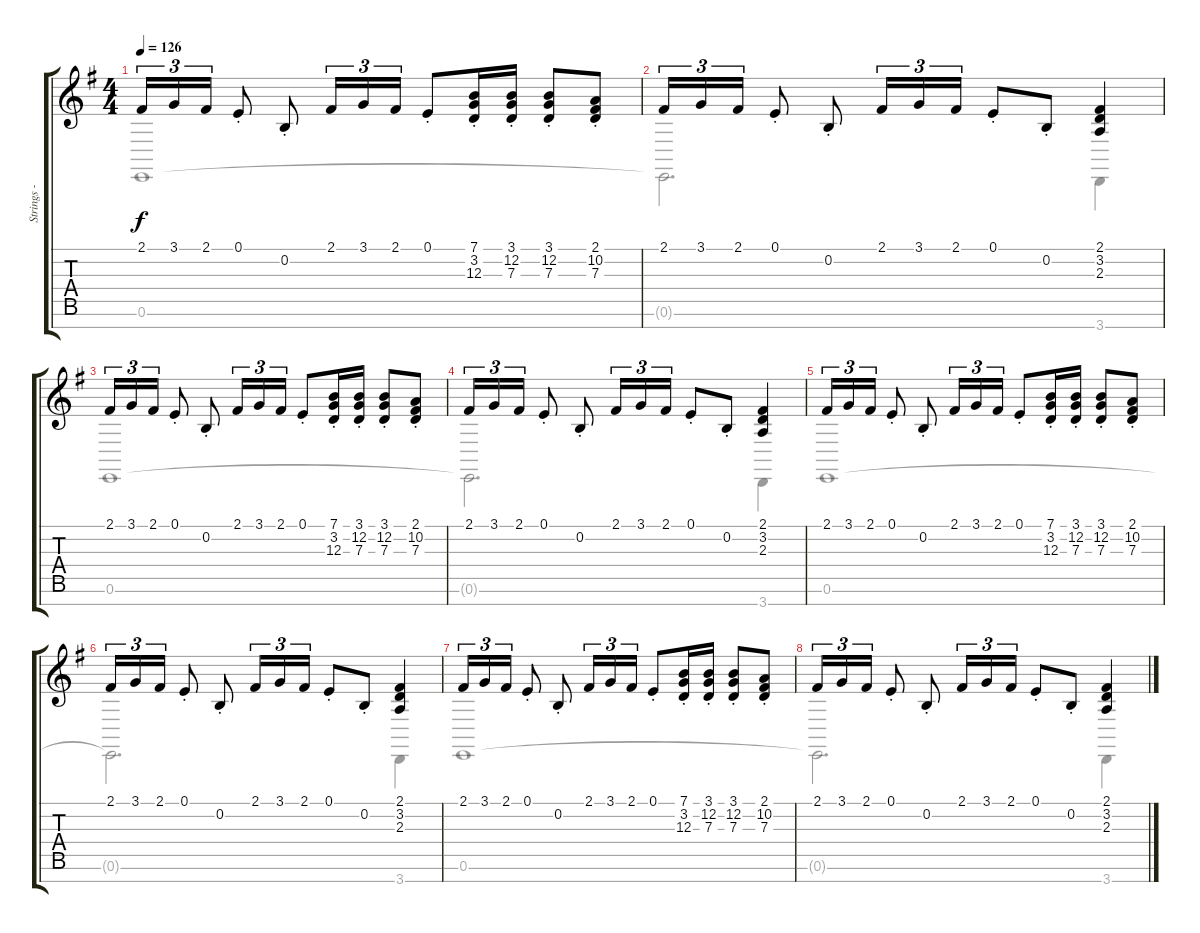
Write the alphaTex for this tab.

\track ("Strings - Tuomas" "Strings - ") {instrument stringensemble1}
\staff {score tabs}
\tuning (E4 B3 G3 D3 A2 E2 B1) {hide}
\voice
\ts (4 4)
\tempo 126
\clef g2
\ks eminor
2.1.16{tu (3 2) dy f} 3.1.16{tu (3 2)} 2.1.16{tu (3 2)} 0.1{st}.8 0.2{st}.8 2.1.16{tu (3 2)} 3.1.16{tu (3 2)} 2.1.16{tu (3 2)} 0.1{st}.8 (7.1{st} 3.2{st} 12.3{st}).16 (3.1{st} 12.2{st} 7.3{st}).16 (3.1{st} 12.2{st} 7.3{st}).8 (2.1{st} 10.2{st} 7.3{st}).8 |
2.1.16{tu (3 2)} 3.1.16{tu (3 2)} 2.1.16{tu (3 2)} 0.1{st}.8 0.2{st}.8 2.1.16{tu (3 2)} 3.1.16{tu (3 2)} 2.1.16{tu (3 2)} 0.1{st}.8 0.2{st}.8 (2.1 3.2 2.3).4 |
2.1.16{tu (3 2)} 3.1.16{tu (3 2)} 2.1.16{tu (3 2)} 0.1{st}.8 0.2{st}.8 2.1.16{tu (3 2)} 3.1.16{tu (3 2)} 2.1.16{tu (3 2)} 0.1{st}.8 (7.1{st} 3.2{st} 12.3{st}).16 (3.1{st} 12.2{st} 7.3{st}).16 (3.1{st} 12.2{st} 7.3{st}).8 (2.1{st} 10.2{st} 7.3{st}).8 |
2.1.16{tu (3 2)} 3.1.16{tu (3 2)} 2.1.16{tu (3 2)} 0.1{st}.8 0.2{st}.8 2.1.16{tu (3 2)} 3.1.16{tu (3 2)} 2.1.16{tu (3 2)} 0.1{st}.8 0.2{st}.8 (2.1 3.2 2.3).4 |
2.1.16{tu (3 2)} 3.1.16{tu (3 2)} 2.1.16{tu (3 2)} 0.1{st}.8 0.2{st}.8 2.1.16{tu (3 2)} 3.1.16{tu (3 2)} 2.1.16{tu (3 2)} 0.1{st}.8 (7.1{st} 3.2{st} 12.3{st}).16 (3.1{st} 12.2{st} 7.3{st}).16 (3.1{st} 12.2{st} 7.3{st}).8 (2.1{st} 10.2{st} 7.3{st}).8 |
2.1.16{tu (3 2)} 3.1.16{tu (3 2)} 2.1.16{tu (3 2)} 0.1{st}.8 0.2{st}.8 2.1.16{tu (3 2)} 3.1.16{tu (3 2)} 2.1.16{tu (3 2)} 0.1{st}.8 0.2{st}.8 (2.1 3.2 2.3).4 |
2.1.16{tu (3 2)} 3.1.16{tu (3 2)} 2.1.16{tu (3 2)} 0.1{st}.8 0.2{st}.8 2.1.16{tu (3 2)} 3.1.16{tu (3 2)} 2.1.16{tu (3 2)} 0.1{st}.8 (7.1{st} 3.2{st} 12.3{st}).16 (3.1{st} 12.2{st} 7.3{st}).16 (3.1{st} 12.2{st} 7.3{st}).8 (2.1{st} 10.2{st} 7.3{st}).8 |
2.1.16{tu (3 2)} 3.1.16{tu (3 2)} 2.1.16{tu (3 2)} 0.1{st}.8 0.2{st}.8 2.1.16{tu (3 2)} 3.1.16{tu (3 2)} 2.1.16{tu (3 2)} 0.1{st}.8 0.2{st}.8 (2.1 3.2 2.3).4
\voice
\clef g2
\ottava regular
\simile none
\ks eminor
0.6.1{dy f} |
0.6{t}.2{d} 3.7.4 |
0.6.1 |
0.6{t}.2{d} 3.7.4 |
0.6.1 |
0.6{t}.2{d} 3.7.4 |
0.6.1 |
0.6{t}.2{d} 3.7.4
